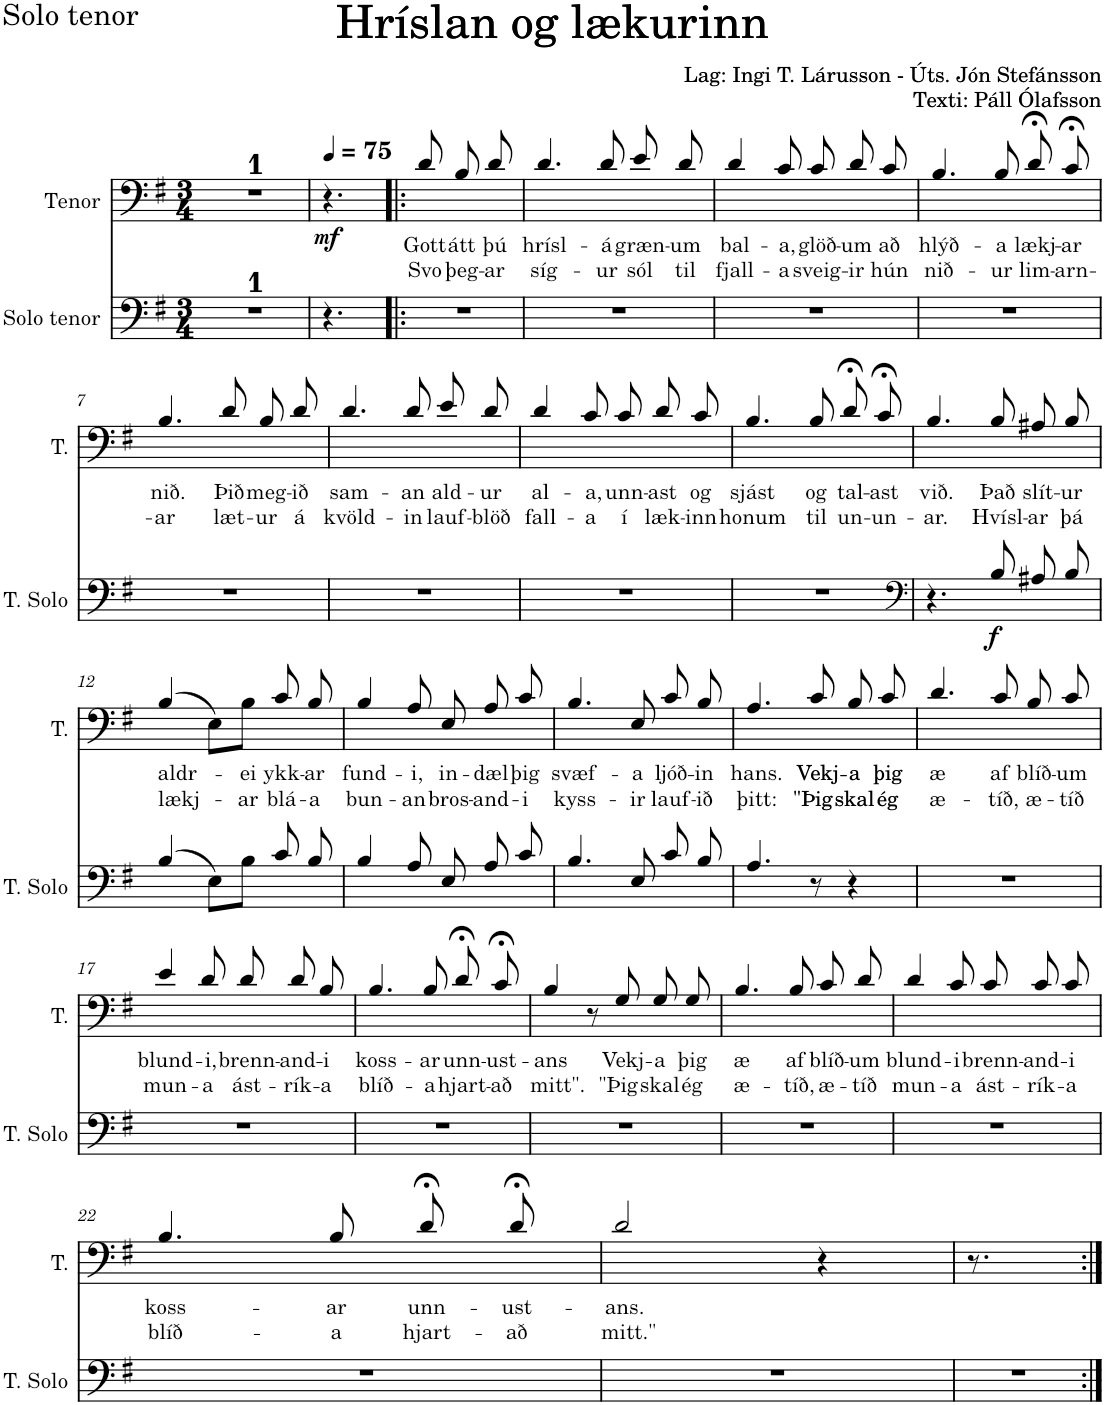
**kern	**dynam	**kern	**text	**text	**dynam
*part2	*part2	*part1	*part1	*part1	*part1
*staff2	*staff2	*staff1	*staff1	*staff1	*staff1
*I"Solo tenor	*	*I"Tenor	*	*	*
*	*	*I'T.	*	*	*
*clefF4	*	*clefF4	*	*	*
*k[f#]	*	*k[f#]	*	*	*
*M3/4	*	*M3/4	*	*	*
=1	=1	=1	=1	=1	=1
2.r	.	2.r	.	.	.
=2	=2	=2	=2	=2	=2
*	*	*MM75	*	*	*
!	!	!	!	!	!LO:DY:b
4.r	.	4.r	.	.	mf
=3!|:	=3!|:	=3!|:	=3!|:	=3!|:	=3!|:
!	!	!	!LO:LY:b	!LO:LY:b	!
2.r	.	8d/	Gott	Svo	.
!	!	!	!LO:LY:b	!LO:LY:b	!
.	.	8B/	átt	þeg-	.
!	!	!	!LO:LY:b	!LO:LY:b	!
.	.	8d/	þú	-ar	.
.	.	4.ryy	.	.	.
=4	=4	=4	=4	=4	=4
!	!	!	!LO:LY:b	!LO:LY:b	!
2.r	.	4.d/	hrísl-	síg-	.
!	!	!	!LO:LY:b	!LO:LY:b	!
.	.	8d/	-á	-ur	.
!	!	!	!LO:LY:b	!LO:LY:b	!
.	.	8e/	græn-	sól	.
!	!	!	!LO:LY:b	!LO:LY:b	!
.	.	8d/	-um	til	.
=5	=5	=5	=5	=5	=5
!	!	!	!LO:LY:b	!LO:LY:b	!
2.r	.	4d/	bal-	fjall-	.
!	!	!	!LO:LY:b	!LO:LY:b	!
.	.	8c/	-a,	-a	.
!	!	!	!LO:LY:b	!LO:LY:b	!
.	.	8c/	glöð-	sveig-	.
!	!	!	!LO:LY:b	!LO:LY:b	!
.	.	8d/	-um	-ir	.
!	!	!	!LO:LY:b	!LO:LY:b	!
.	.	8c/	að	hún	.
=6	=6	=6	=6	=6	=6
!	!	!	!LO:LY:b	!LO:LY:b	!
2.r	.	4.B/	hlýð-	nið-	.
!	!	!	!LO:LY:b	!LO:LY:b	!
.	.	8B/	-a	-ur	.
!	!	!	!LO:LY:b	!LO:LY:b	!
.	.	8d;</	lækj-	lim-	.
!	!	!	!LO:LY:b	!LO:LY:b	!
.	.	8c;</	-ar	-arn-	.
!!LO:LB:g=z
=7	=7	=7	=7	=7	=7
!	!	!	!LO:LY:b	!LO:LY:b	!
2.r	.	4.B/	nið.	-ar	.
!	!	!	!LO:LY:b	!LO:LY:b	!
.	.	8d/	Þið	læt-	.
!	!	!	!LO:LY:b	!LO:LY:b	!
.	.	8B/	meg-	-ur	.
!	!	!	!LO:LY:b	!LO:LY:b	!
.	.	8d/	-ið	á	.
=8	=8	=8	=8	=8	=8
!	!	!	!LO:LY:b	!LO:LY:b	!
2.r	.	4.d/	sam-	kvöld-	.
!	!	!	!LO:LY:b	!LO:LY:b	!
.	.	8d/	-an	-in	.
!	!	!	!LO:LY:b	!LO:LY:b	!
.	.	8e/	ald-	lauf-	.
!	!	!	!LO:LY:b	!LO:LY:b	!
.	.	8d/	-ur	-blöð	.
=9	=9	=9	=9	=9	=9
!	!	!	!LO:LY:b	!LO:LY:b	!
2.r	.	4d/	al-	fall-	.
!	!	!	!LO:LY:b	!LO:LY:b	!
.	.	8c/	-a,	-a	.
!	!	!	!LO:LY:b	!LO:LY:b	!
.	.	8c/	unn-	í	.
!	!	!	!LO:LY:b	!LO:LY:b	!
.	.	8d/	-ast	læk-	.
!	!	!	!LO:LY:b	!LO:LY:b	!
.	.	8c/	og	-inn	.
=10	=10	=10	=10	=10	=10
!	!	!	!LO:LY:b	!LO:LY:b	!
2.r	.	4.B/	sjást	honum	.
!	!	!	!LO:LY:b	!LO:LY:b	!
.	.	8B/	og	til	.
!	!	!	!LO:LY:b	!LO:LY:b	!
.	.	8d;</	tal-	un-	.
!	!	!	!LO:LY:b	!LO:LY:b	!
.	.	8c;</	-ast	-un-	.
=11	=11	=11	=11	=11	=11
*clefF4	*	*	*	*	*
!	!	!	!LO:LY:b	!LO:LY:b	!
4.r	.	4.B/	við.	-ar.	.
!	!LO:DY:b	!	!LO:LY:b	!LO:LY:b	!
8B/	f	8B/	Það	Hvísl-	.
!	!	!	!LO:LY:b	!LO:LY:b	!
8A#X/	.	8A#X/	slít-	-ar	.
!	!	!	!LO:LY:b	!LO:LY:b	!
8B/	.	8B/	-ur	þá	.
!!LO:LB:g=z
=12	=12	=12	=12	=12	=12
!	!	!	!LO:LY:b	!LO:LY:b	!
(>4B/	.	(>4B/	aldr-	lækj-	.
8E\L)	.	8E\L)	.	.	.
!	!	!	!LO:LY:b	!LO:LY:b	!
8B\J	.	8B\J	-ei	-ar	.
!	!	!	!LO:LY:b	!LO:LY:b	!
8c/	.	8c/	ykk-	blá-	.
!	!	!	!LO:LY:b	!LO:LY:b	!
8B/	.	8B/	-ar	-a	.
=13	=13	=13	=13	=13	=13
!	!	!	!LO:LY:b	!LO:LY:b	!
4B/	.	4B/	fund-	bun-	.
!	!	!	!LO:LY:b	!LO:LY:b	!
8A/	.	8A/	-i,	-an	.
!	!	!	!LO:LY:b	!LO:LY:b	!
8E/	.	8E/	in-	bros-	.
!	!	!	!LO:LY:b	!LO:LY:b	!
8A/	.	8A/	-dæl	-and-	.
!	!	!	!LO:LY:b	!LO:LY:b	!
8c/	.	8c/	þig	-i	.
=14	=14	=14	=14	=14	=14
!	!	!	!LO:LY:b	!LO:LY:b	!
4.B/	.	4.B/	svæf-	kyss-	.
!	!	!	!LO:LY:b	!LO:LY:b	!
8E/	.	8E/	-a	-ir	.
!	!	!	!LO:LY:b	!LO:LY:b	!
8c/	.	8c/	ljóð-	lauf-	.
!	!	!	!LO:LY:b	!LO:LY:b	!
8B/	.	8B/	-in	-ið	.
=15	=15	=15	=15	=15	=15
!	!	!	!LO:LY:b	!LO:LY:b	!
4.A/	.	4.A/	hans.	þitt:	.
!	!	!	!LO:LY:b	!LO:LY:b	!
8r	.	8c/	Vekj-	"Þig	.
!	!	!	!LO:LY:b	!LO:LY:b	!
4r	.	8B/	-a	skal	.
!	!	!	!LO:LY:b	!LO:LY:b	!
.	.	8c/	þig	ég	.
=16	=16	=16	=16	=16	=16
!	!	!	!LO:LY:b	!LO:LY:b	!
2.r	.	4.d/	æ	æ-	.
!	!	!	!LO:LY:b	!LO:LY:b	!
.	.	8c/	af	-tíð,	.
!	!	!	!LO:LY:b	!LO:LY:b	!
.	.	8B/	blíð-	æ-	.
!	!	!	!LO:LY:b	!LO:LY:b	!
.	.	8c/	-um	-tíð	.
!!LO:LB:g=z
=17	=17	=17	=17	=17	=17
!	!	!	!LO:LY:b	!LO:LY:b	!
2.r	.	4e/	blund-	mun-	.
!	!	!	!LO:LY:b	!LO:LY:b	!
.	.	8d/	-i,	-a	.
!	!	!	!LO:LY:b	!LO:LY:b	!
.	.	8d/	brenn-	ást-	.
!	!	!	!LO:LY:b	!LO:LY:b	!
.	.	8d/	-and-	-rík-	.
!	!	!	!LO:LY:b	!LO:LY:b	!
.	.	8B/	-i	-a	.
=18	=18	=18	=18	=18	=18
!	!	!	!LO:LY:b	!LO:LY:b	!
2.r	.	4.B/	koss-	blíð-	.
!	!	!	!LO:LY:b	!LO:LY:b	!
.	.	8B/	-ar	-a	.
!	!	!	!LO:LY:b	!LO:LY:b	!
.	.	8d;</	unn-	hjart-	.
!	!	!	!LO:LY:b	!LO:LY:b	!
.	.	8c;</	-ust-	-að	.
=19	=19	=19	=19	=19	=19
!	!	!	!LO:LY:b	!LO:LY:b	!
2.r	.	4B/	-ans	mitt".	.
.	.	8r	.	.	.
!	!	!	!LO:LY:b	!LO:LY:b	!
.	.	8G/	Vekj-	"Þig	.
!	!	!	!LO:LY:b	!LO:LY:b	!
.	.	8G/	-a	skal	.
!	!	!	!LO:LY:b	!LO:LY:b	!
.	.	8G/	þig	ég	.
=20	=20	=20	=20	=20	=20
!	!	!	!LO:LY:b	!LO:LY:b	!
2.r	.	4.B/	æ	æ-	.
!	!	!	!LO:LY:b	!LO:LY:b	!
.	.	8B/	af	-tíð,	.
!	!	!	!LO:LY:b	!LO:LY:b	!
.	.	8c/	blíð-	æ-	.
!	!	!	!LO:LY:b	!LO:LY:b	!
.	.	8d/	-um	-tíð	.
=21	=21	=21	=21	=21	=21
!	!	!	!LO:LY:b	!LO:LY:b	!
2.r	.	4d/	blund-	mun-	.
!	!	!	!LO:LY:b	!LO:LY:b	!
.	.	8c/	-i	-a	.
!	!	!	!LO:LY:b	!LO:LY:b	!
.	.	8c/	brenn-	ást-	.
!	!	!	!LO:LY:b	!LO:LY:b	!
.	.	8c/	-and-	-rík-	.
!	!	!	!LO:LY:b	!LO:LY:b	!
.	.	8c/	-i	-a	.
!!LO:LB:g=z
=22	=22	=22	=22	=22	=22
!	!	!	!LO:LY:b	!LO:LY:b	!
2.r	.	4.B/	koss-	blíð-	.
!	!	!	!LO:LY:b	!LO:LY:b	!
.	.	8B/	-ar	-a	.
!	!	!	!LO:LY:b	!LO:LY:b	!
.	.	8d;</	unn-	hjart-	.
!	!	!	!LO:LY:b	!LO:LY:b	!
.	.	8d;</	-ust-	-að	.
=23	=23	=23	=23	=23	=23
!	!	!	!LO:LY:b	!LO:LY:b	!
2.r	.	2d/	-ans.	mitt."	.
.	.	4r	.	.	.
=24	=24	=24	=24	=24	=24
2.r	.	8.r	.	.	.
.	.	2ryy	.	.	.
.	.	16ryy	.	.	.
=:|!	=:|!	=:|!	=:|!	=:|!	=:|!
*-	*-	*-	*-	*-	*-
